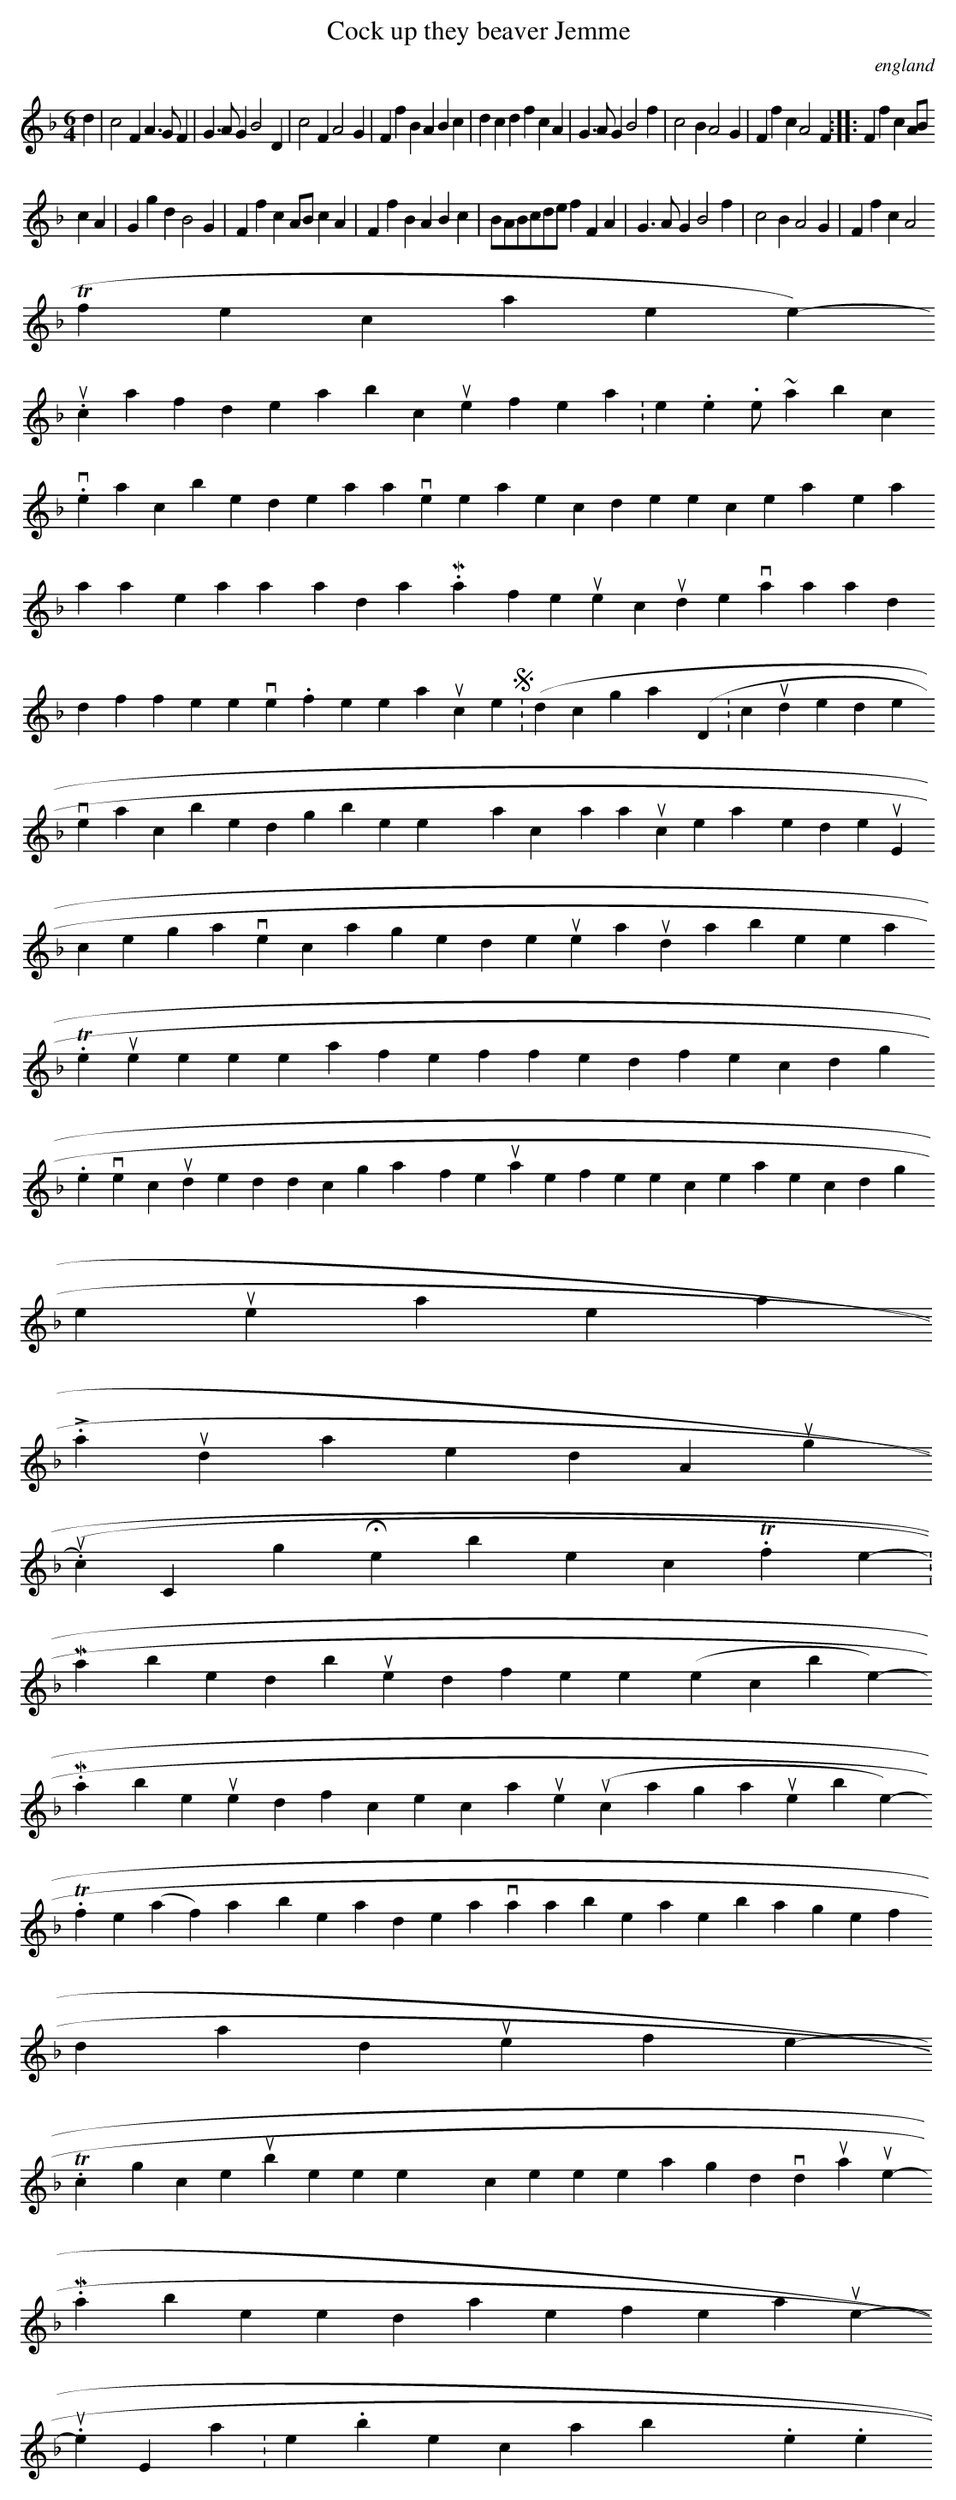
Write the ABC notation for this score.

X:1
T:Cock up they beaver Jemme
O:england
M:6/4
L:1/4
K:F Major
d|c2FA>GF|G>AGB2D|c2FA2G|FfBABc|dcdfcA|G>AGB2f|c2BA2G|FfcA2F:||:FfcA/2B/
2cA|GgdB2G|FfcA/2B/2cA|FfBABc|B/2A/2B/2c/2d/2e/2fFA|G>AGB2f|c2BA2G|FfcA2
This file contains 100 reels (#101 - #200).
You can find more abc tune files at http://home1.swipnet.se/~w-11382/abc.htm
I've transcribed them as I have learnt them, which does not necessarily mean
that I play them that way nowadays. Many of the tunes include variations and
different versions. If there is a source (S:) or discography (D:) included the
version transcribed might still not be exactly as that source played the tune,
since I might have changed the tune around a bit when I learnt it.
The tunes were learnt from sessions, from friends or from recordings.
When I've included discography, it's often just a reference to what recordings
the tune appears on.
Last updated 10 August 1998.
(c) Copyright 1997-1998 Henrik Norbeck. This file:
- May be distributed freely (with restrictions below).
- May not be used for commercial purposes (such as printing a tune book to sell).
- This file (or parts of it) may not be made available on a web page for
download without permission from me.
- This copyright notice must be kept, except when e-mailing individual tunes.
- May be printed on paper for personal use.
- Questions? E-mail: henrik.norbeck@mailbox.swipnet.se
